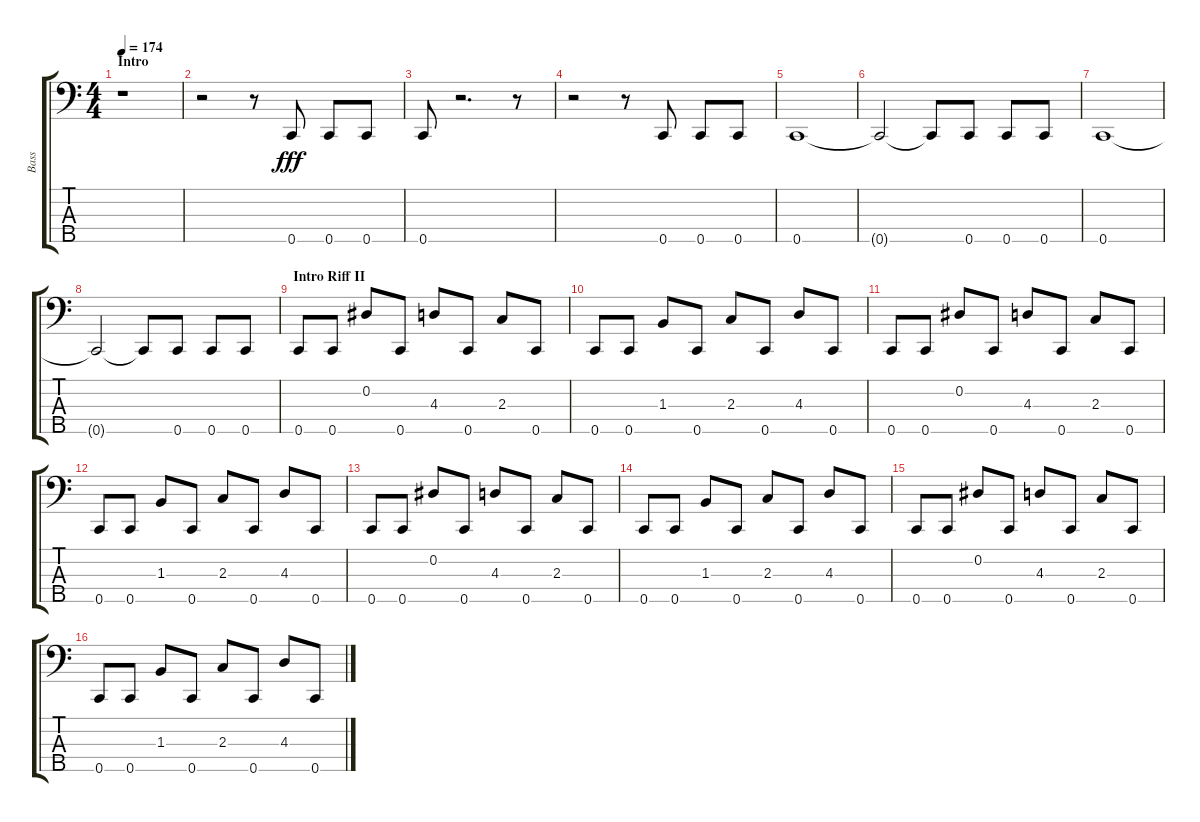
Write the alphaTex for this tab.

\track ("Bass" "Bass") {instrument electricbassfinger}
\staff {score tabs}
\tuning (Ab2 Eb2 Bb1 F1 C1) {hide}
\ts (4 4)
\section ("" "Intro")
\tempo 174
\clef f4
\ks c
r.1{dy fff instrument electricbassfinger} |
r.2 r.8 0.5.8 0.5.8 0.5.8 |
0.5.8 r.2{d} r.8 |
r.2 r.8 0.5.8 0.5.8 0.5.8 |
0.5.1 |
0.5{t}.2 0.5{t}.8 0.5.8 0.5.8 0.5.8 |
0.5.1 |
0.5{t}.2 0.5{t}.8 0.5.8 0.5.8 0.5.8 |
\section ("" "Intro Riff II")
0.5.8 0.5.8 0.2.8 0.5.8 4.3.8 0.5.8 2.3.8 0.5.8 |
0.5.8 0.5.8 1.3.8 0.5.8 2.3.8 0.5.8 4.3.8 0.5.8 |
0.5.8 0.5.8 0.2.8 0.5.8 4.3.8 0.5.8 2.3.8 0.5.8 |
0.5.8 0.5.8 1.3.8 0.5.8 2.3.8 0.5.8 4.3.8 0.5.8 |
0.5.8 0.5.8 0.2.8 0.5.8 4.3.8 0.5.8 2.3.8 0.5.8 |
0.5.8 0.5.8 1.3.8 0.5.8 2.3.8 0.5.8 4.3.8 0.5.8 |
0.5.8 0.5.8 0.2.8 0.5.8 4.3.8 0.5.8 2.3.8 0.5.8 |
0.5.8 0.5.8 1.3.8 0.5.8 2.3.8 0.5.8 4.3.8 0.5.8
